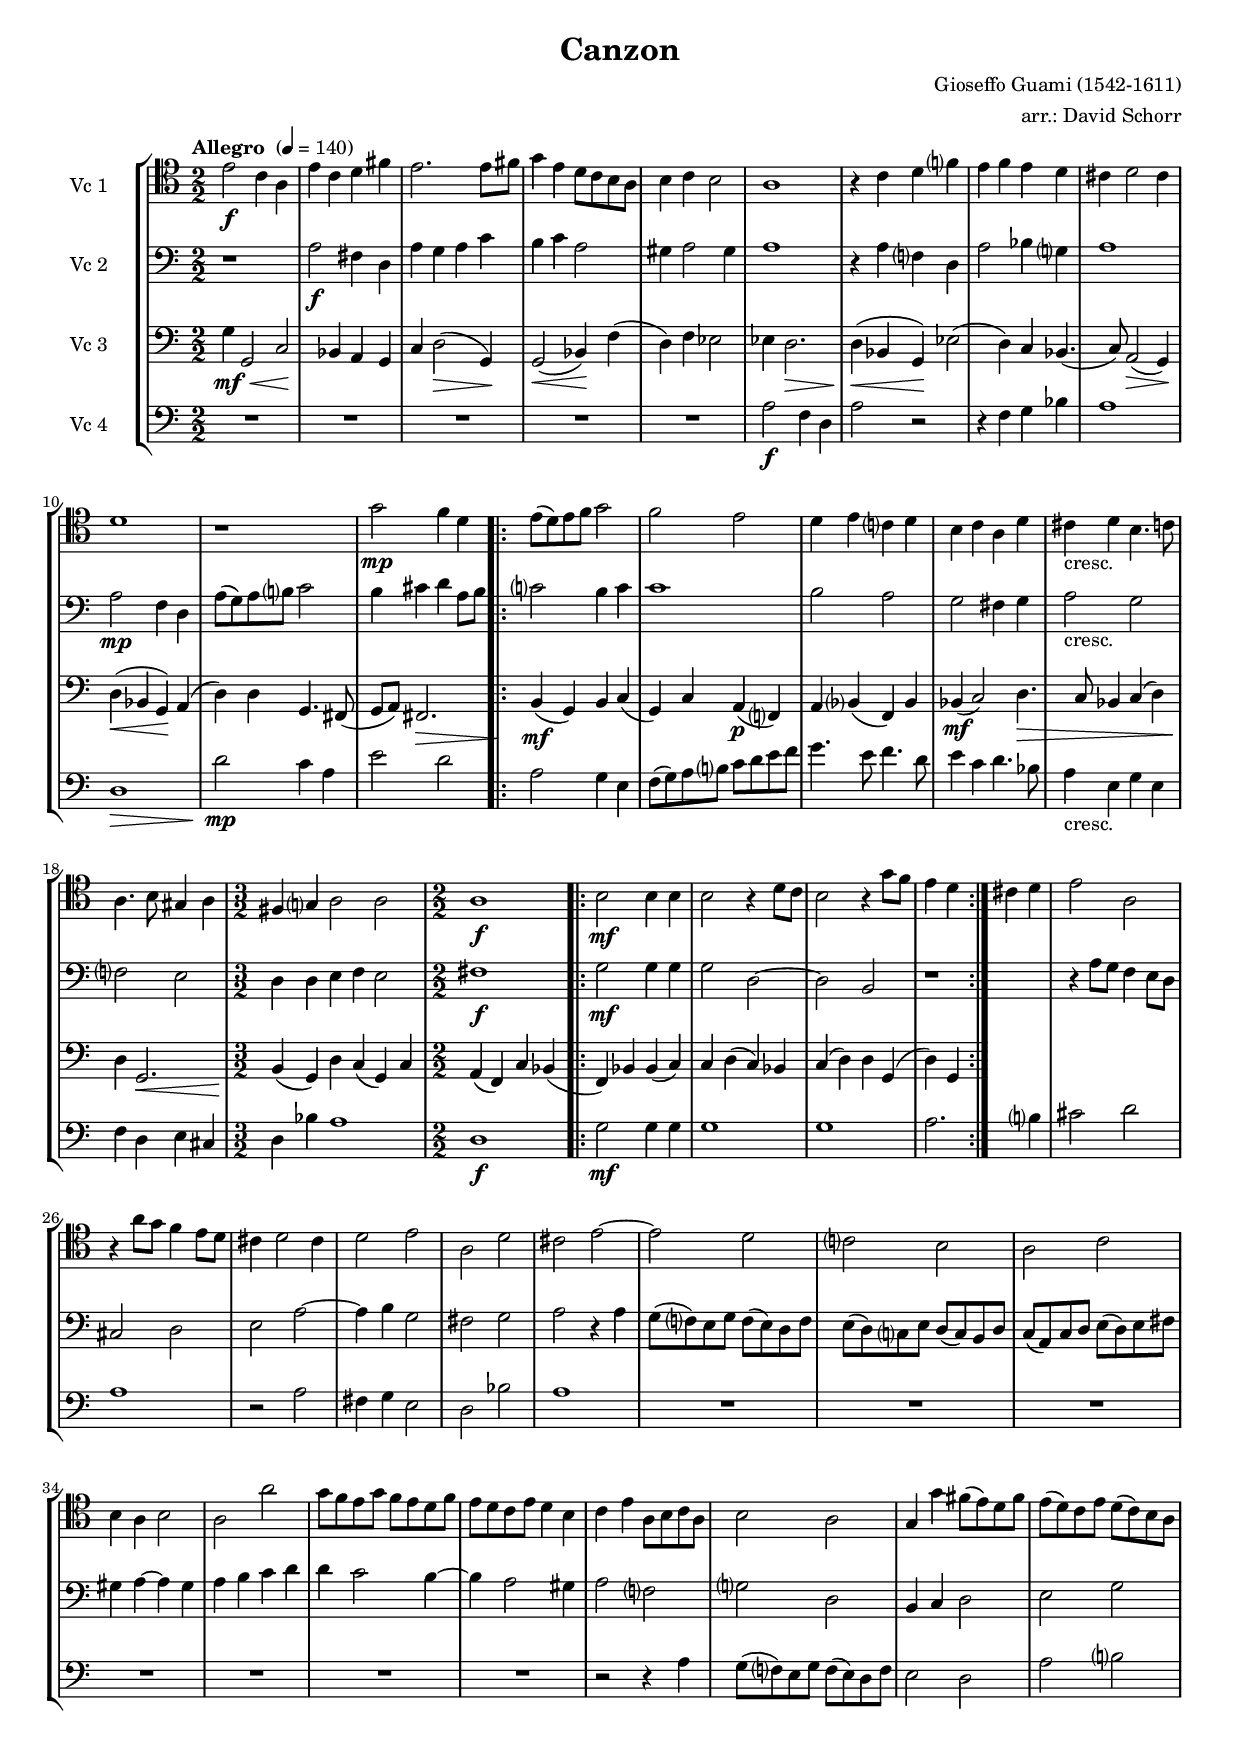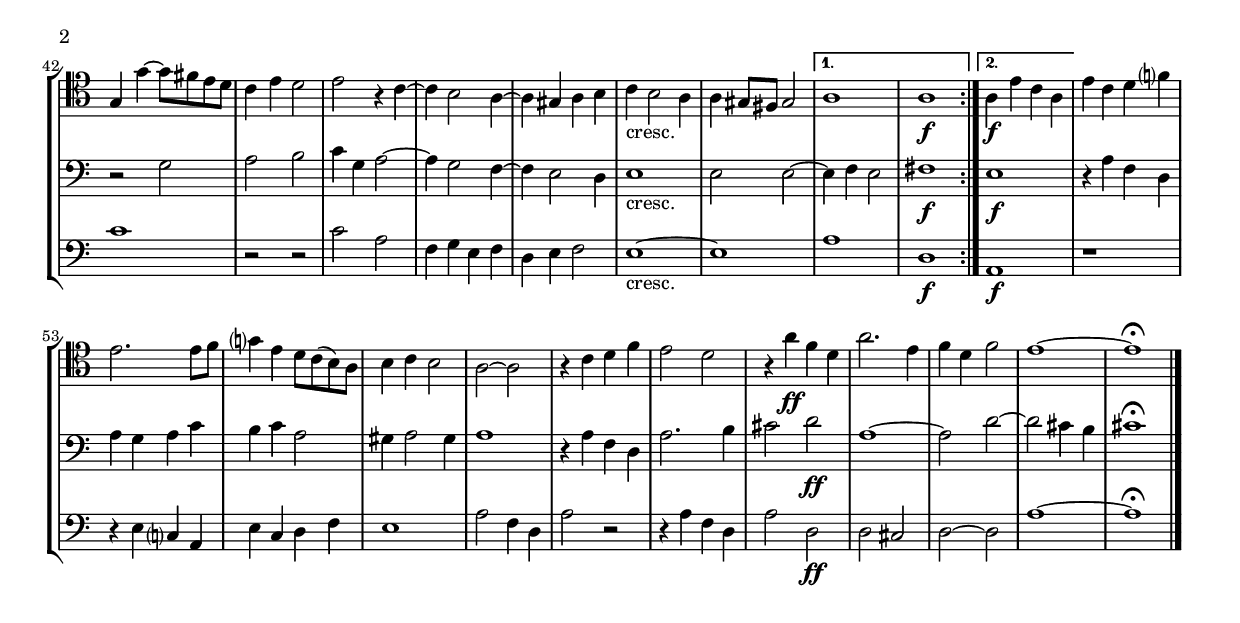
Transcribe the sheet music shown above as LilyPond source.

\version "2.12.3"
\include "deutsch.ly"

#(set-global-staff-size 17)

\header {
  title = "Canzon"
  composer = "Gioseffo Guami (1542-1611)"
  arranger = "arr.: David Schorr"
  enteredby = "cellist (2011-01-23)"
}

voiceconsts = {
 \key a \minor
 \time 2/2
 \clef "bass"
 \numericTimeSignature
 \compressFullBarRests
 \tempo "Allegro " 4=140
}

dsaf = \markup { \bold { \italic "D.S. al Fine" } }
fine = \markup { \bold { \italic "Fine" } }

%midilow = "harpsichord"
midilow = "bassoon"

va = \relative c'' {
   \voiceconsts
   \clef "tenor"

   e2\f c4 a
   e' c d fis
   e2. e8 fis
   g4 e d8 c h a
   h4 c h2
   a1
   r4 c d f?

   e f e d
   cis d2 cis4
   d1
   r
   g2\mp f4 d
   e8( d) e f g2
   f e
   d4 e c? d

   h c a d
   cis_"cresc." d h4. c8
   a4. h8 gis4 a \time 3/2
   fis g? a2 a \time 2/2
   a1\f

   \repeat volta 2 {
     h2\mf h4 h
     h2 r4 d8 c

     h2 r4 g'8 f
     e4 d cis d
     e2 a,
     r4 a'8 g f4 e8 d
     cis4 d2 cis4
     d2 e
     a, d

     cis e~
     e d
     c? h
     a c
     h4 a h2
     a a'
     g8 f e g f e d f

     e d c e d4 h
     c e a,8 h c a
     h2 a
     g4 g' fis8( e) d fis
     e( d) c e d( c) h a
     g4 g'~ g8 fis e d

     c4 e d2
     e r4 c4~
     c h2 a4~
     a gis a h
     c_"cresc." h2 a4
     a gis8 fis gis2
   }

   \alternative {
     { a1 | a\f }
     { a4\f e' c a }
   }
   e' c d f?
   e2. e8 f
   g?4 e d8 c( h) a
   h4 c h2
   a~ a

   r4 c d f
   e2 d
   r4 a'\ff f d
   a'2. e4
   f d f2
   e1~
   e\fermata \bar "|."
}

vb = \relative c'' {
   \voiceconsts

   r1
   a2\f fis4 d
   a' g a c
   h c a2
   gis4 a2 gis4
   a1
   r4 a f? d
   a'2 b4 g?

   a1
   a2\mp f4 d
   a'8( g) a h? c2
   h4 cis d a8 h
   c?2 h4 c
   c1
   h2 a
   g fis4 g

   a2_"cresc." g
   f? e \time 3/2
   d4 d e f e2 \time 2/2
   fis1\f

   \repeat volta 2 {
     g2\mf g4 g
     g2 d~
     d h

     r1
     r4 a'8 g f4 e8 d
     cis2 d
     e a~
     a4 h g2
     fis g
     a r4 a

     g8( f?) e g f( e) d f
     e( d) c? e d( c) h d
     c( a) c d e( d) e fis
     gis4 a~ a gis
     a h c d

     d c2 h4~
     h a2 gis4
     a2 f?
     g? d
     h4 c d2
     e g
     r g
     a h
     c4 g a2~
     a4 g2 f4~
     f e2 d4
     e1_"cresc."
     e2 e~
   }

   \alternative {
     { e4 f e2 | fis1\f }
     { e1\f }
   }

   r4 a f d
   a' g a c
   h c a2
   gis4 a2 gis4
   a1
   r4 a f d

   a'2. h4
   cis2 d\ff
   a1~
   a2 d~
   d cis4 h
   cis1\fermata \bar "|."
}

\include "v3.ily"
vd = \relative c'' {
   \voiceconsts

   R1*5
   a2\f f4 d
   a'2 r
   r4 f g b
   a1
   d,\>\!
   d'2\mp c4 a
   e'2 d

   a g4 e
   f8( g) a h? c d e f
   g4. e8 f4. d8
   e4 c d4. b8
   a4_"cresc." e g e
   f d e cis \time 3/2

   d b' a1 \time 2/2
   d,\f

   \repeat volta 2 {
     g2\mf g4 g
     g1
     g
     a2. h?4
     cis2 d
     a1
     r2 a

     fis4 g e2
     d b'
     a1
     R1*7
     r2 r4 a
     g8( f?) e g f( e) d f
     e2 d

     a' h?
     c1
     r2 r
     c a
     f4 g e f
     d e f2
     e1~_"cresc."
     e
   }

   \alternative {
     { a | d,\f }
     { a\f }
   }
   r
   r4 e' c? a
   e' c d f
   e1
   a2 f4 d

   a'2 r
   r4 a f d
   a'2 d,\ff
   d cis
   d~ d
   a'1~
   a\fermata \bar "|."
}


\book {
  \score {
    \new StaffGroup <<
      \new Staff {
	\set Staff.midiInstrument = \midilow
	\set Staff.instrumentName = #"Vc 1"
%	\va
	\transpose a a, { \va }
      }

      \new Staff {
	\set Staff.midiInstrument = \midilow
	\set Staff.instrumentName = #"Vc 2"
%	\vb
	\transpose a a, { \vb }
      }

      \new Staff {
	\set Staff.midiInstrument = \midilow
	\set Staff.instrumentName = #"Vc 3"
%	\vc
	\transpose a a, { \vc }
      }

      \new Staff {
	\set Staff.midiInstrument = \midilow
	\set Staff.instrumentName = #"Vc 4"
%	\vd
	\transpose a a, { \vd }
      }
    >>

    \layout {}

    \midi {
      \context {
	\Score
	tempoWholesPerMinute = #(ly:make-moment 140 4)
      }
    }
  }
}